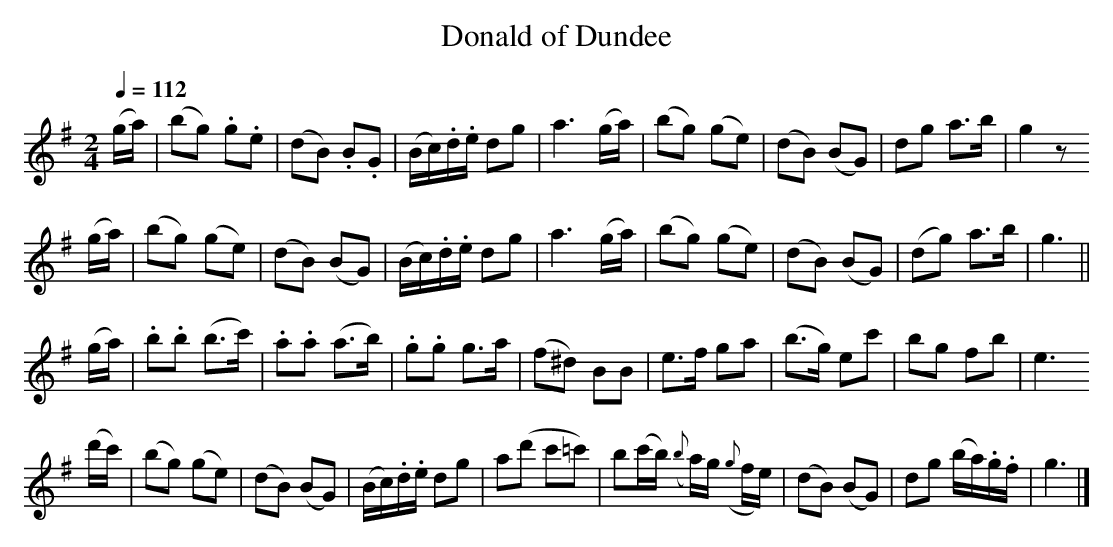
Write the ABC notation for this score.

X:1
T:Donald of Dundee
M:2/4
L:1/8
Q:1/4=112
K:G
(g/a/)  |(bg) .g.e|(dB) .B.G|(B/c/).d/.e/ dg|a3(g/a/)|(bg) (ge)|(dB) (BG)| dg  a>b|g2 z
(g/a/)  |(bg) (ge)|(dB) (BG)|(B/c/).d/.e/ dg|a3(g/a/)|(bg) (ge)|(dB) (BG)|(dg) a>b|g3||
(g/a/)  |.b.b         (b>c')          |.a.a (a>b)|.g.g         g>a        |(f^d) BB    |\
          e>f          ga             |(b>g) ec' | bg          fb         | e3
(d'/c'/)|(bg)         (ge)            |(dB) (BG) |(B/c/).d/.e/ dg         | a(d' c'=c')|\
          b(c'/b/) ({b}a/)g/ ({g}f/e/)|(dB) (BG) | dg         (b/a/).g/.f/| g3        |]
